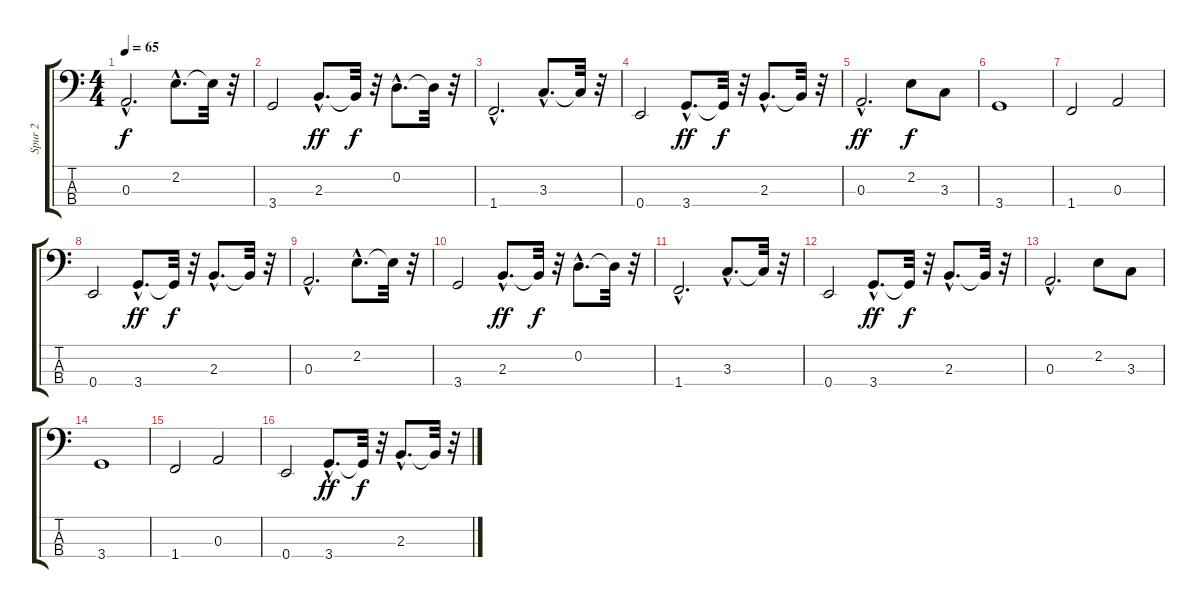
\track ("Spur 2" "Spur 2") {instrument electricbassfinger}
\staff {score tabs}
\tuning (G2 D2 A1 E1) {hide}
\ts (4 4)
\tempo 65
\clef f4
\ks c
0.3{hac}.2{d dy f balance 8 instrument electricbassfinger} 2.2{hac}.8{d} 2.2{t}.32 r.32 |
3.4.2 2.3{hac}.8{d dy ff} 2.3{t}.32{dy f} r.32 0.2{hac}.8{d} 0.2{t}.32 r.32 |
1.4{hac}.2{d} 3.3{hac}.8{d} 3.3{t}.32 r.32 |
0.4.2 3.4{hac}.8{d dy ff} 3.4{t}.32{dy f} r.32 2.3{hac}.8{d} 2.3{t}.32 r.32 |
0.3{hac}.2{d dy ff} 2.2.8{dy f} 3.3.8 |
3.4.1 |
1.4.2 0.3.2 |
0.4.2 3.4{hac}.8{d dy ff} 3.4{t}.32{dy f} r.32 2.3{hac}.8{d} 2.3{t}.32 r.32 |
0.3{hac}.2{d balance 8} 2.2{hac}.8{d} 2.2{t}.32 r.32 |
3.4.2 2.3{hac}.8{d dy ff} 2.3{t}.32{dy f} r.32 0.2{hac}.8{d} 0.2{t}.32 r.32 |
1.4{hac}.2{d} 3.3{hac}.8{d} 3.3{t}.32 r.32 |
0.4.2 3.4{hac}.8{d dy ff} 3.4{t}.32{dy f} r.32 2.3{hac}.8{d} 2.3{t}.32 r.32 |
0.3{hac}.2{d} 2.2.8 3.3.8 |
3.4.1 |
1.4.2 0.3.2 |
0.4.2 3.4{hac}.8{d dy ff} 3.4{t}.32{dy f} r.32 2.3{hac}.8{d} 2.3{t}.32 r.32
